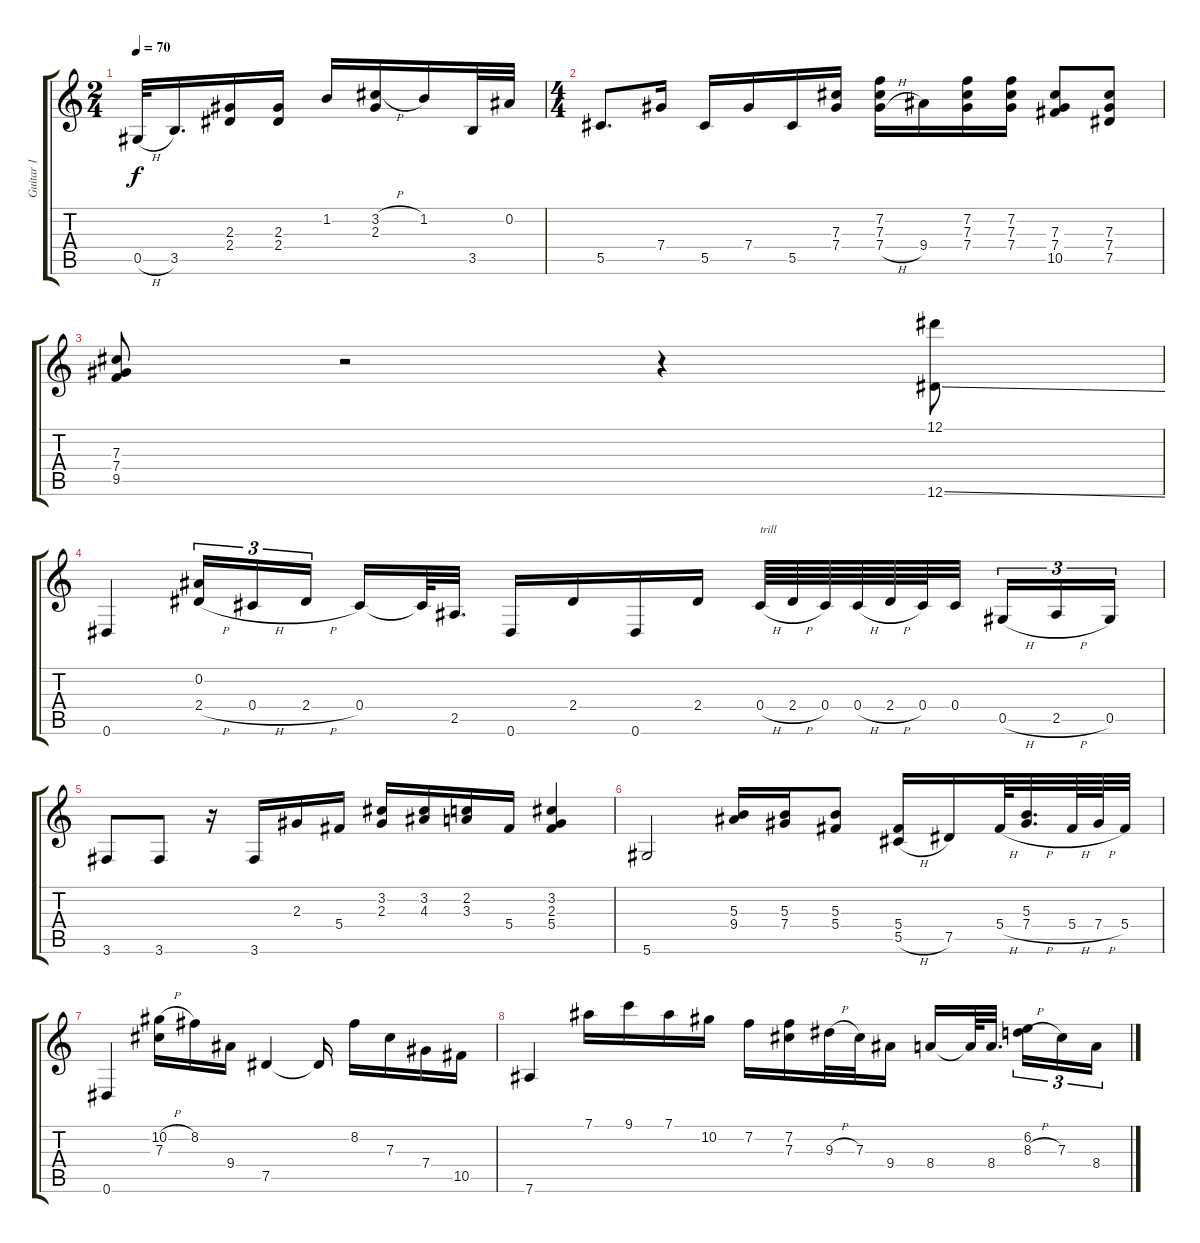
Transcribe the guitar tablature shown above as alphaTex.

\track ("Guitar 1" "Guitar 1") {instrument electricguitarclean}
\staff {score tabs}
\tuning (Eb4 Bb3 Gb3 Db3 Ab2 Eb2) {hide}
\ts (2 4)
\tempo 70
\clef g2
\ks c
0.5{h}.32{dy f} 3.5.16{d} (2.3 2.4).16 (2.3 2.4).16 1.2.16 (3.2{h} 2.3).16 1.2.16 3.5.32 0.2.32 |
\ts (4 4)
5.5.8{d} 7.4.16 5.5.16 7.4.16 5.5.16 (7.3 7.4).16 (7.2 7.3 7.4{h}).16 9.4.16 (7.2 7.3 7.4).16 (7.2 7.3 7.4).16 (7.3 7.4 10.5).8 (7.3 7.4 7.5).8 |
(7.3 7.4 9.5).8 r.2 r.4 (12.1 12.6{ss}).8 |
0.6.4 (0.2 2.4{h}).16{tu (3 2)} 0.4{h}.16{tu (3 2)} 2.4{h}.16{tu (3 2) beam splitsecondary} 0.4.16 0.4{t}.64 2.5.32{d} 0.6.16 2.4.16 0.6.16 2.4.16 0.4{h}.64{txt "trill"} 2.4{h}.64 0.4.64 0.4{h}.64 2.4{h}.64 0.4.64 0.4.32{beam splitsecondary} 0.5{h}.16{tu (3 2)} 2.5{h}.16{tu (3 2)} 0.5.16{tu (3 2)} |
3.6.8 3.6.8 r.16 3.6.16 2.3.16 5.4.16 (3.2 2.3).16 (3.2 4.3).16 (2.2 3.3).16 5.4.16 (3.2 2.3 5.4).4 |
5.6.2 (5.3 9.4).16 (5.3 7.4).16 (5.3 5.4).8 (5.4 5.5{h}).16 7.5.16 5.4{h}.64 (5.3 7.4{h}).32{d} 5.4{h}.64 7.4{h}.64 5.4.32 |
0.6.4 (10.2{h} 7.3).16 8.2.16 9.4.16 7.5.4 7.5{t}.16 8.2.16 7.3.16 7.4.16 10.5.16 |
7.6.4 7.1.16 9.1.16 7.1.16 10.2.16 7.2.16 (7.2 7.3).16 9.3{h}.32 7.3.32 9.4.16 8.4.16 8.4{t}.64 8.4.32{d beam splitsecondary} (6.2 8.3{h}).16{tu (3 2)} 7.3.16{tu (3 2)} 8.4.16{tu (3 2)}
